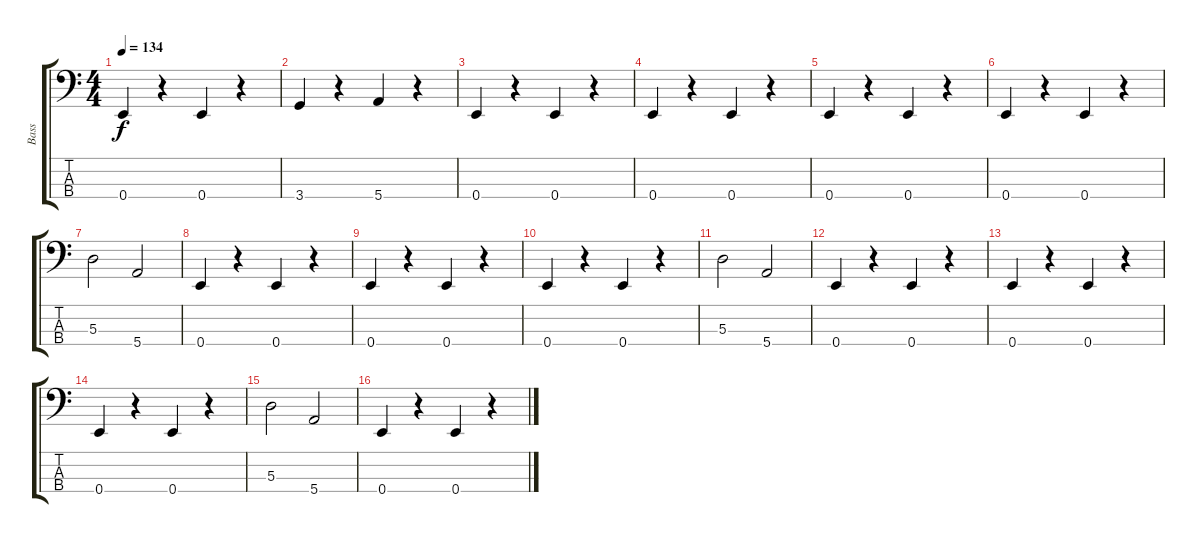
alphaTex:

\track ("Bass" "Bass") {instrument electricbassfinger}
\staff {score tabs}
\tuning (G2 D2 A1 E1) {hide}
\ts (4 4)
\tempo 134
\clef f4
\ks c
0.4.4{dy f} r.4 0.4.4 r.4 |
3.4.4 r.4 5.4.4 r.4 |
0.4.4 r.4 0.4.4 r.4 |
0.4.4 r.4 0.4.4 r.4 |
0.4.4 r.4 0.4.4 r.4 |
0.4.4 r.4 0.4.4 r.4 |
5.3.2 5.4.2 |
0.4.4 r.4 0.4.4 r.4 |
0.4.4 r.4 0.4.4 r.4 |
0.4.4 r.4 0.4.4 r.4 |
5.3.2 5.4.2 |
0.4.4 r.4 0.4.4 r.4 |
0.4.4 r.4 0.4.4 r.4 |
0.4.4 r.4 0.4.4 r.4 |
5.3.2 5.4.2 |
0.4.4 r.4 0.4.4 r.4
